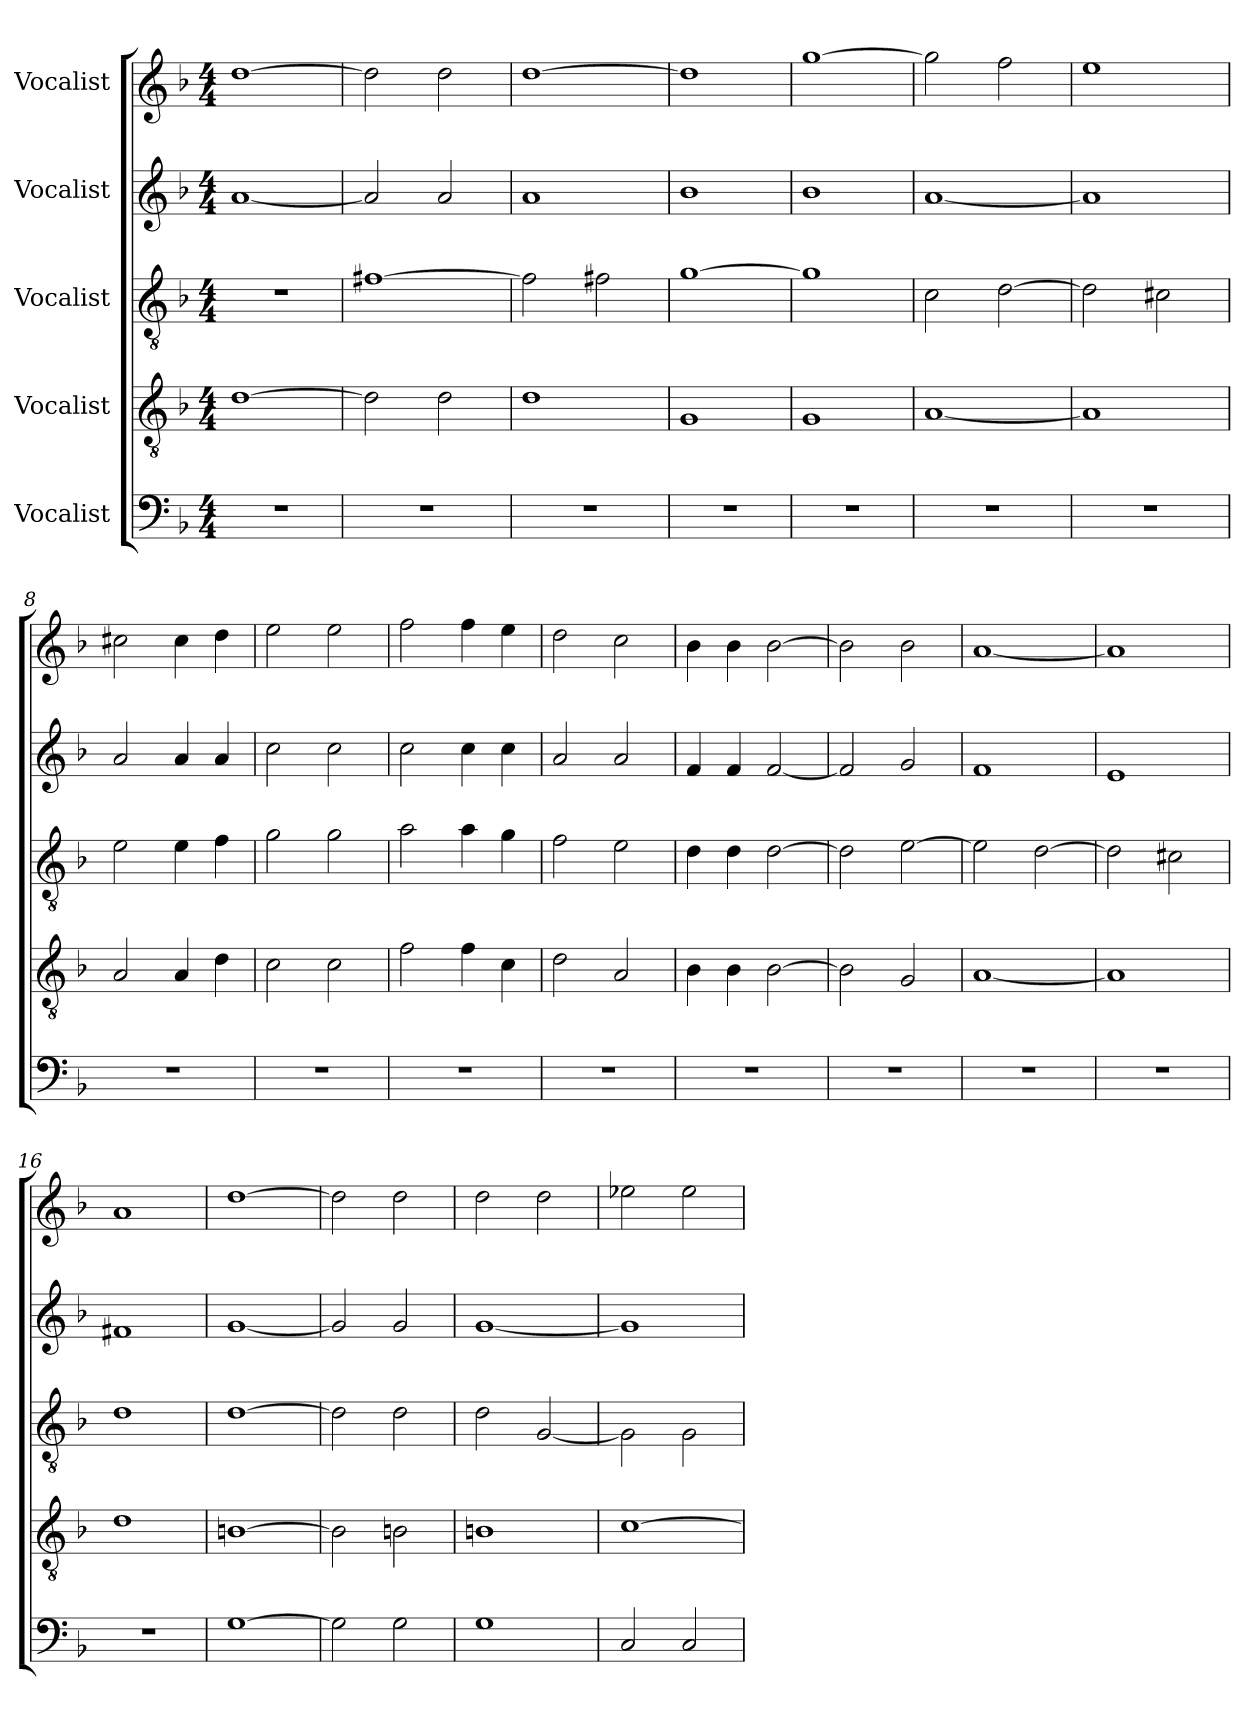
**kern	**kern	**kern	**kern	**kern
*part5	*part4	*part3	*part2	*part1
*staff5	*staff4	*staff3	*staff2	*staff1
*I"Vocalist	*I"Vocalist	*I"Vocalist	*I"Vocalist	*I"Vocalist
*clefF4	*clefGv2	*clefGv2	*clefG2	*clefG2
*k[b-]	*k[b-]	*k[b-]	*k[b-]	*k[b-]
*M4/4	*M4/4	*M4/4	*M4/4	*M4/4
*MM120	*MM120	*MM120	*MM120	*MM120
=1	=1	=1	=1	=1
1r	[1d	1r	[1a	[1dd
=2	=2	=2	=2	=2
1r	2d\]	[1f#X	2a/]	2dd\]
.	2d\	.	2a/	2dd\
=3	=3	=3	=3	=3
1r	1d	2f#\]	1a	[1dd
.	.	2f#X\	.	.
=4	=4	=4	=4	=4
1r	1G	[1g	1b-	1dd]
=5	=5	=5	=5	=5
1r	1G	1g]	1b-	[1gg
=6	=6	=6	=6	=6
1r	[1A	2c\	[1a	2gg\]
.	.	[2d\	.	2ff\
=7	=7	=7	=7	=7
1r	1A]	2d\]	1a]	1ee
.	.	2c#X\	.	.
=8	=8	=8	=8	=8
1r	2A/	2e\	2a/	2cc#X\
.	4A/	4e\	4a/	4cc#\
.	4d\	4f\	4a/	4dd\
=9	=9	=9	=9	=9
1r	2c\	2g\	2cc\	2ee\
.	2c\	2g\	2cc\	2ee\
=10	=10	=10	=10	=10
1r	2f\	2a\	2cc\	2ff\
.	4f\	4a\	4cc\	4ff\
.	4c\	4g\	4cc\	4ee\
=11	=11	=11	=11	=11
1r	2d\	2f\	2a/	2dd\
.	2A/	2e\	2a/	2cc\
=12	=12	=12	=12	=12
1r	4B-\	4d\	4f/	4b-\
.	4B-\	4d\	4f/	4b-\
.	[2B-\	[2d\	[2f/	[2b-\
=13	=13	=13	=13	=13
1r	2B-\]	2d\]	2f/]	2b-\]
.	2G/	[2e\	2g/	2b-\
=14	=14	=14	=14	=14
1r	[1A	2e\]	1f	[1a
.	.	[2d\	.	.
=15	=15	=15	=15	=15
1r	1A]	2d\]	1e	1a]
.	.	2c#X\	.	.
=16	=16	=16	=16	=16
1r	1d	1d	1f#X	1a
=17	=17	=17	=17	=17
[1G	[1Bn	[1d	[1g	[1dd
=18	=18	=18	=18	=18
2G\]	2B\]	2d\]	2g/]	2dd\]
2G\	2Bn\	2d\	2g/	2dd\
=19	=19	=19	=19	=19
1G	1Bn	2d\	[1g	2dd\
.	.	[2G/	.	2dd\
=20	=20	=20	=20	=20
2C/	[1c	2G\]	1g]	2ee-X\
2C/	.	2G\	.	2ee-\
=	=	=	=	=
*-	*-	*-	*-	*-
